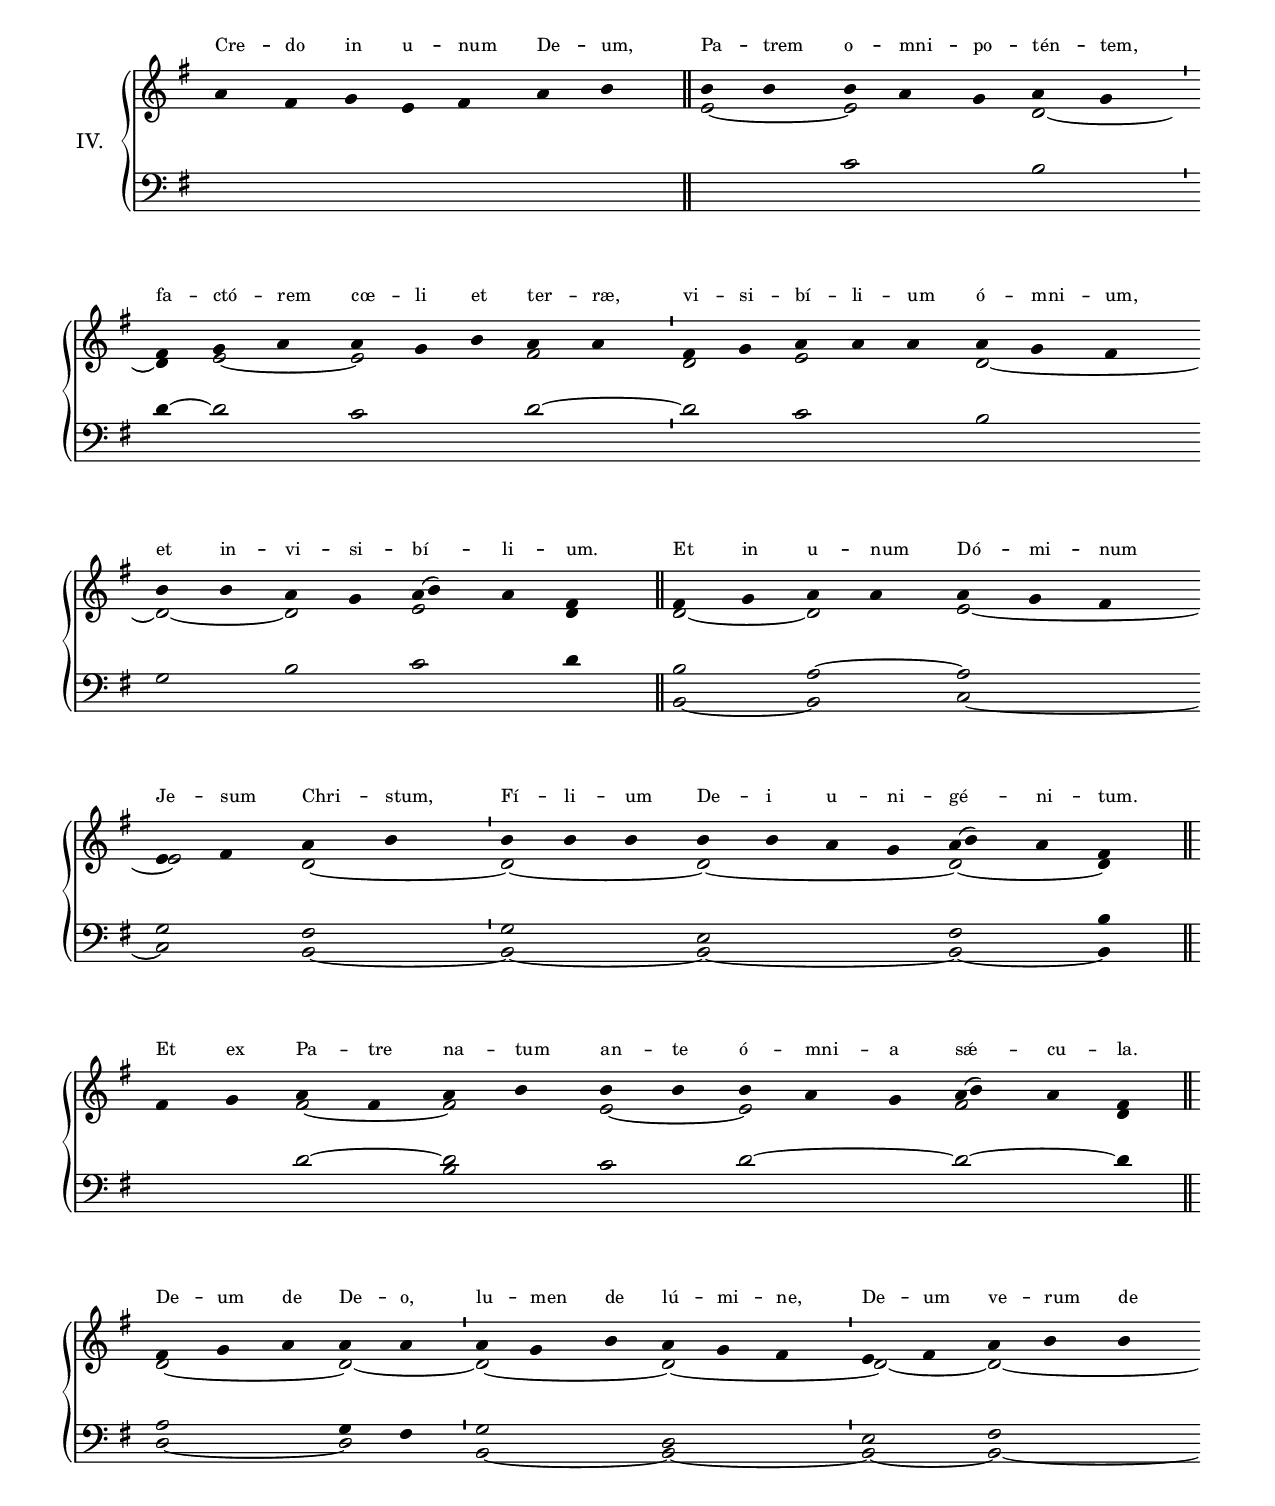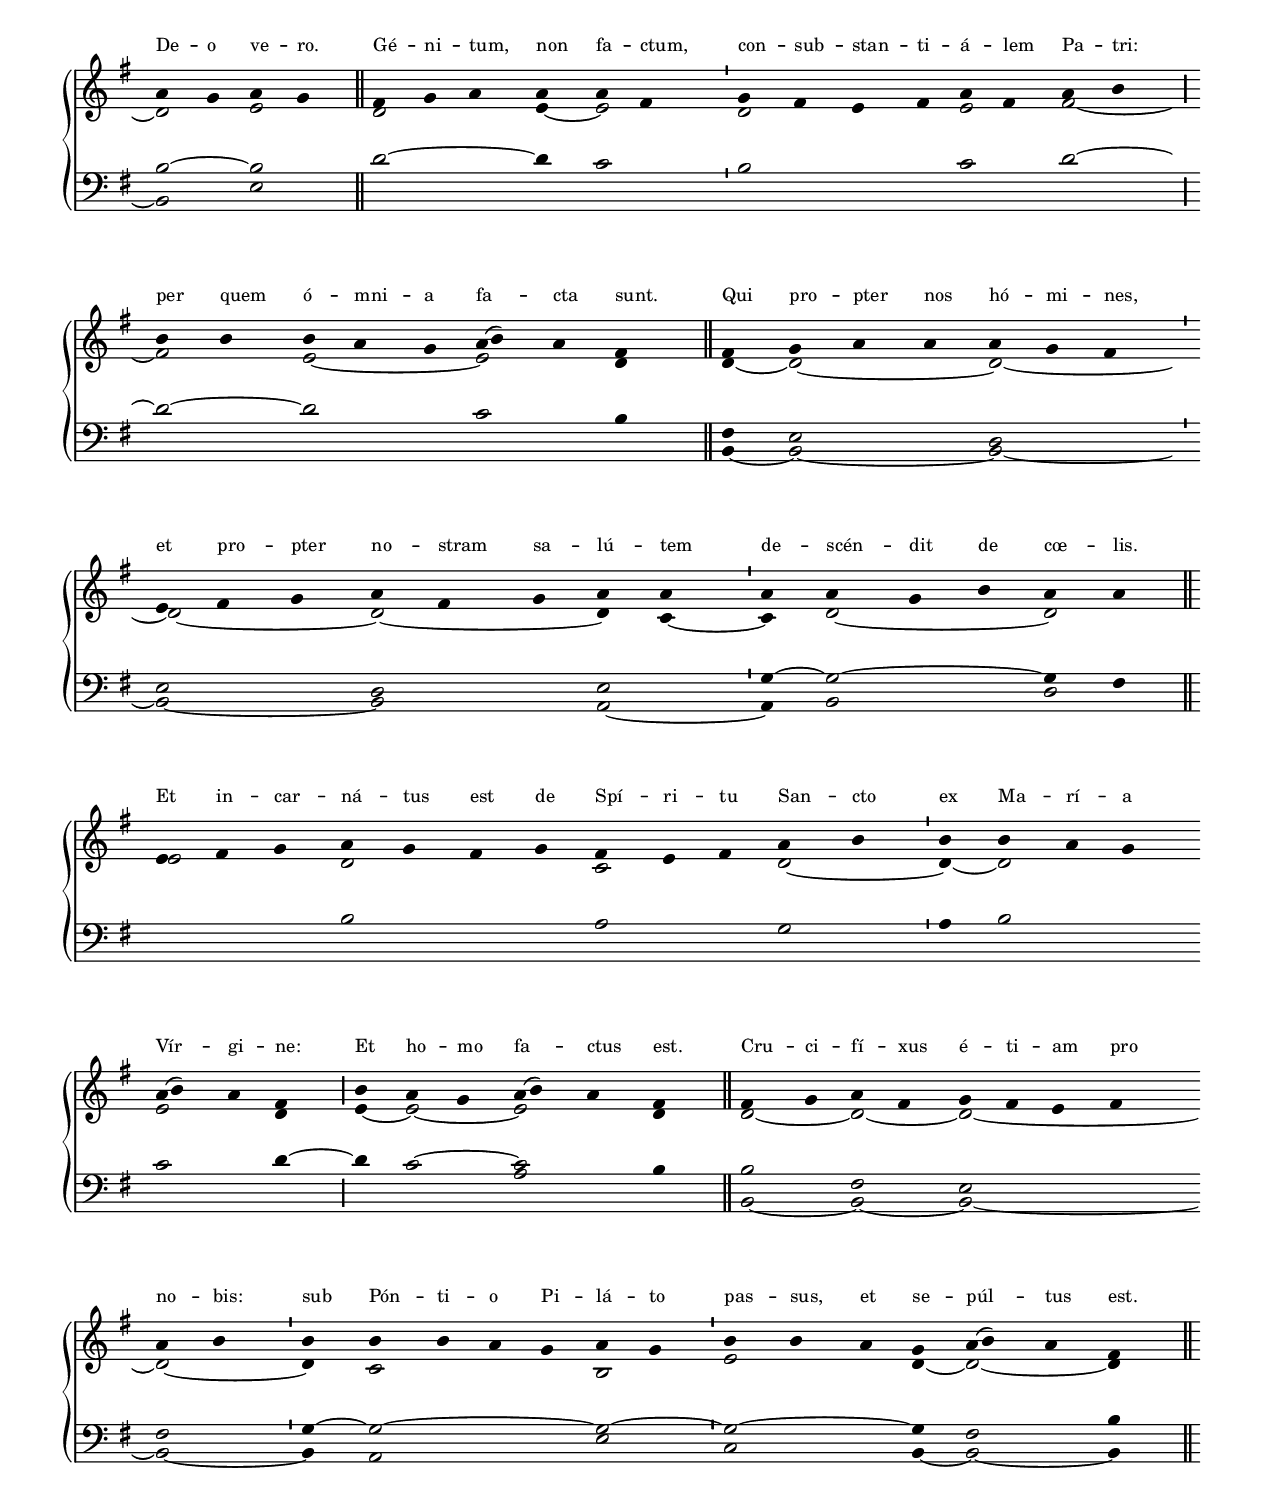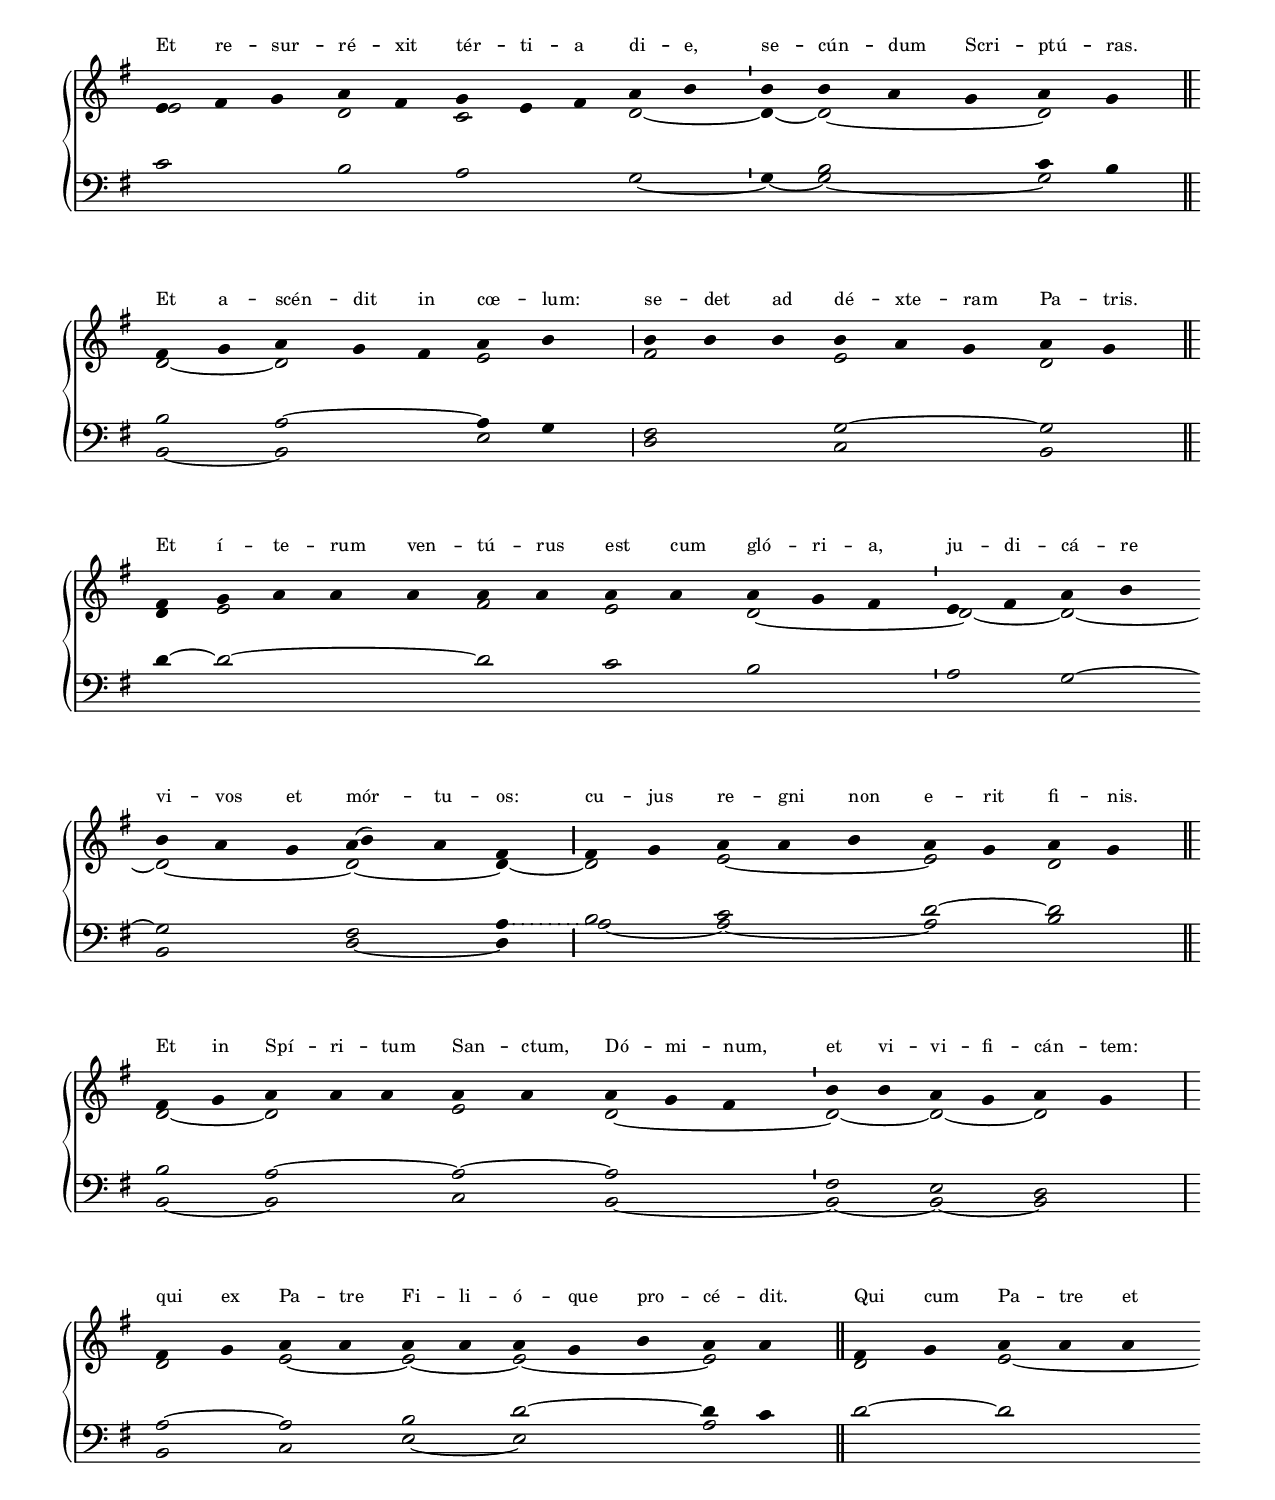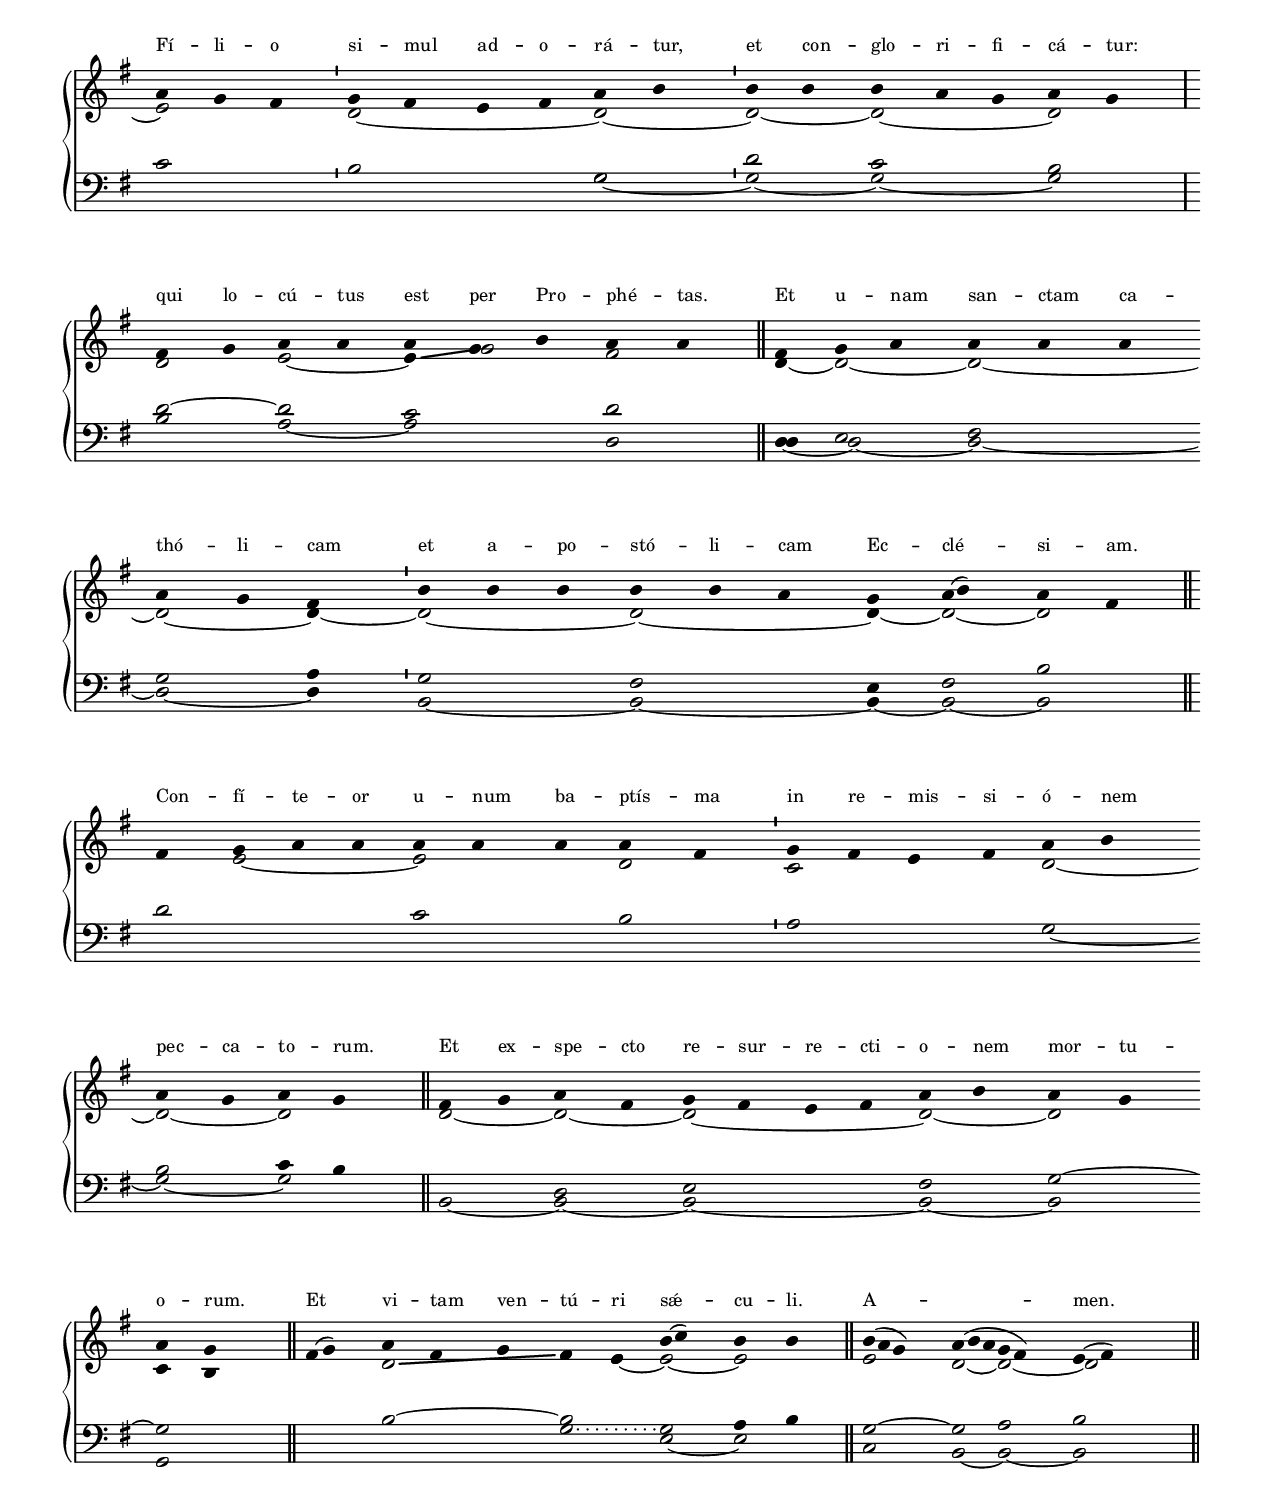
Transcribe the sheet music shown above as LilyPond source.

\version "2.18"
\include "gregorian.ly"
\include "noh2.ily"

%Page reference: page v.102
%(volume.page)

%Proofed 3/14

global = {
 %\key fis \locrian
 \key b \phrygian
 \cadenzaOn 
 \override Glissando #'thickness = #2.0
}

chantText = \lyricmode {
Cre -- do in u -- num De -- um, 
Pa -- trem o -- mni -- po -- tén -- tem, fa -- ctó -- rem cœ -- li et ter -- ræ, vi -- si -- bí -- li -- um ó -- mni -- um, et in -- vi -- si -- bí -- li -- um. 
Et in u -- num Dó -- mi -- num Je -- sum Chri -- stum, Fí -- li -- um De -- i u -- ni -- gé -- ni -- tum. 
Et ex Pa -- tre na -- tum an -- te ó -- mni -- a sǽ -- cu -- la. 
De -- um de De -- o, lu -- men de lú -- mi -- ne, De -- um ve -- rum de De -- o ve -- ro. 
Gé -- ni -- tum, non fa -- ctum, con -- sub -- stan -- ti -- á -- lem Pa -- tri: 
per quem ó -- mni -- a fa -- cta sunt. 
Qui pro -- pter nos hó -- mi -- nes, et pro -- pter no -- stram sa -- lú -- tem de -- scén -- dit de cœ -- lis. 
Et in -- car -- ná -- tus est de Spí -- ri -- tu San -- cto ex Ma -- rí -- a Vír -- gi -- ne: 
Et ho -- mo fa -- ctus est. 
Cru -- ci -- fí -- xus é -- ti -- am pro no -- bis: sub Pón -- ti -- o Pi -- lá -- to pas -- sus, et se -- púl -- tus est. 
Et re -- sur -- ré -- xit tér -- ti -- a di -- e, se -- cún -- dum Scri -- ptú -- ras. 
Et a -- scén -- dit in cœ -- lum: 
se -- det ad dé -- xte -- ram Pa -- tris. 
Et í -- te -- rum ven -- tú -- rus est cum gló -- ri -- a, ju -- di -- cá -- re vi -- vos et mór -- tu -- os: 
cu -- jus re -- gni non e -- rit fi -- nis. 
Et in Spí -- ri -- tum San -- ctum, Dó -- mi -- num, et vi -- vi -- fi -- cán -- tem: 
qui ex Pa -- tre Fi -- li -- ó -- que pro -- cé -- dit. 
Qui cum Pa -- tre et Fí -- li -- o si -- mul ad -- o -- rá -- tur, et con -- glo -- ri -- fi -- cá -- tur: 
qui lo -- cú -- tus est per Pro -- phé -- tas. 
Et u -- nam san -- ctam ca -- thó -- li -- cam et a -- po -- stó -- li -- cam Ec -- clé -- si -- am. 
Con -- fí -- te -- or u -- num ba -- ptís -- ma in re -- mis -- si -- ó -- nem pec -- ca -- to -- rum. 
Et ex -- spe -- cto re -- sur -- re -- cti -- o -- nem mor -- tu -- o -- rum. 
Et vi -- tam ven -- tú -- ri sǽ -- cu -- li. 
A -- _ men. }

chantMusic = {
\tieDown   a'4 fis'4 g'4 e'4 fis'4 a'4 b'4 \finalis
 b'4 b'4 b'4 a'4 g'4 a'4 g'4 \divisioMinima
 \forceBreak
 fis'4 g'4 a'4 a'4 g'4 b'4 a'4 a'4 \divisioMinima
 fis'4 g'4 a'4 a'4 a'4 a'4 g'4 fis'4 \forceBreak
 b'4 b'4 a'4 g'4 a'4 ( b'4) a'4 fis'4 \finalis
 fis'4 g'4 a'4 a'4 a'4 g'4 fis'4 \forceBreak
 e'4 fis'4 a'4 b'4 \divisioMinima
 b'4 b'4 b'4 b'4 b'4 a'4 g'4 a'4 ( b'4) a'4 fis'4 \finalis
 \forceBreak
 fis'4 g'4 a'4 fis'4 a'4 b'4 b'4 b'4 b'4 a'4 g'4 a'4 ( b'4) a'4 fis'4 \finalis
 \forceBreak
 fis'4 g'4 a'4 a'4 a'4 \divisioMinima
 a'4 g'4 b'4 a'4 g'4 fis'4 \divisioMinima
 e'4 fis'4 a'4 b'4 b'4 \forceBreak
 a'4 g'4 a'4 g'4 \finalis
 fis'4 g'4 a'4 a'4 a'4 fis'4 \divisioMinima
 g'4 fis'4 e'4 fis'4 a'4 fis'4 a'4 b'4 \divisioMaior
 \forceBreak
 b'4 b'4 b'4 a'4 g'4 a'4 ( b'4) a'4 fis'4 \finalis
 fis'4 g'4 a'4 a'4 a'4 g'4 fis'4 \divisioMinima
 \forceBreak
 e'4 fis'4 g'4 a'4 fis'4 g'4 a'4 a'4 \divisioMinima
 a'4 a'4 g'4 b'4 a'4 a'4 \finalis
 \forceBreak
 e'4 fis'4 g'4 a'4 g'4 fis'4 g'4 fis'4 e'4 fis'4 a'4 b'4 \divisioMinima
 b'4 b'4 a'4 g'4 \forceBreak
 a'4 ( b'4) a'4 fis'4 \divisioMaior
 b'4 a'4 g'4 a'4 ( b'4) a'4 fis'4 \finalis
 fis'4 g'4 a'4 fis'4 g'4 fis'4 e'4 fis'4 \forceBreak
 a'4 b'4 \divisioMinima
 b'4 b'4 b'4 a'4 g'4 a'4 g'4 \divisioMinima
 b'4 b'4 a'4 g'4 a'4 ( b'4) a'4 fis'4 \finalis
 \forceBreak
 e'4 fis'4 g'4 a'4 fis'4 g'4 e'4 fis'4 a'4 b'4 \divisioMinima
 b'4 b'4 a'4 g'4 a'4 g'4 \finalis
 \forceBreak
 fis'4 g'4 a'4 g'4 fis'4 a'4 b'4 \divisioMaior
 b'4 b'4 b'4 b'4 a'4 g'4 a'4 g'4 \finalis
 \forceBreak
 fis'4 g'4 a'4 a'4 a'4 a'4 a'4 a'4 a'4 a'4 g'4 fis'4 \divisioMinima
 e'4 fis'4 a'4 b'4 \forceBreak
 b'4 a'4 g'4 a'4 ( b'4) a'4 fis'4 \divisioMaior
 fis'4 g'4 a'4 a'4 b'4 a'4 g'4 a'4 g'4 \finalis
 \forceBreak
 fis'4 g'4 a'4 a'4 a'4 a'4 a'4 a'4 g'4 fis'4 \divisioMinima
 b'4 b'4 a'4 g'4 a'4 g'4 \divisioMaxima
 \forceBreak
 fis'4 g'4 a'4 a'4 a'4 a'4 a'4 g'4 b'4 a'4 a'4 \finalis
 fis'4 g'4 a'4 a'4 a'4 \forceBreak
 a'4 g'4 fis'4 \divisioMinima
 g'4 fis'4 e'4 fis'4 a'4 b'4 \divisioMinima
 b'4 b'4 b'4 a'4 g'4 a'4 g'4 \divisioMaxima
 \forceBreak
 fis'4 g'4 a'4 a'4 a'4 g'4 b'4 a'4 a'4 \finalis
 fis'4 g'4 a'4 a'4 a'4 a'4 \forceBreak
 a'4 g'4 fis'4 \divisioMinima
 b'4 b'4 b'4 b'4 b'4 a'4 g'4 a'4 ( b'4) a'4 fis'4 \finalis
 \forceBreak
 fis'4 g'4 a'4 a'4 a'4 a'4 a'4 a'4 fis'4 \divisioMinima
 g'4 fis'4 e'4 fis'4 a'4 b'4 \forceBreak
 a'4 g'4 a'4 g'4 \finalis
 fis'4 g'4 a'4 fis'4 g'4 fis'4 e'4 fis'4 a'4 b'4 a'4 g'4 \forceBreak
 a'4 g'4 \finalis
 fis'4 ( g'4) a'4 fis'4 g'4 fis'4 e'4  b'4 ( c''4) b'4 b'4 \finalis
 b'4 ( a'4 g'4) a'4 ( b'4 a'4 g'4 fis'4) e'4 ( fis'4) \finalis

}

altoMusic = {
r2*7/2 \finalis
e'2 ~ e'2*3/2 d'2 ~ \divisioMinima
d'4 e'2 ~ e'2*3/2 fis'2 \divisioMinima
d'2 e'2*3/2 d'2*3/2 ~ d'2 ~ d'2 e'2*3/2 d'4 \finalis
d'2 ~ d'2 e'2*3/2 ~ e'2 d'2 ~ \divisioMinima
d'2*3/2 ~ d'2*4/2 ~ d'2*3/2 ~ d'4 \finalis
r2 fis'2 ~ fis'2 e'2 ~ e'2*3/2 fis'2*3/2 d'4 \finalis
d'2*3/2 ~ d'2 ~ \divisioMinima
d'2*3/2 ~ d'2*3/2 ~ \divisioMinima
d'2 ~ d'2*3/2 ~ d'2 e'2 \finalis
d'2*3/2 e'4 ~ e'2 \divisioMinima
d'2*4/2 e'2 fis'2 ~ \divisioMaior
fis'2 e'2*3/2 ~ e'2*3/2 d'4 \finalis
d'4 ~ d'2*3/2 ~ d'2*3/2 ~ \divisioMinima
d'2*3/2 ~ d'2*3/2 ~ d'4 c'4 ~ \divisioMinima
c'4 d'2*3/2 ~ d'2 \finalis
e'2*3/2 d'2*4/2 c'2*3/2 d'2 ~ \divisioMinima
d'4 ~ d'2*3/2 e'2*3/2 d'4 \divisioMaior
e'4 ~ e'2 ~ e'2*3/2 d'4 \finalis
d'2 ~ d'2 ~ d'2*4/2 ~ d'2 ~ \divisioMinima
d'4 c'2*4/2 b2 \divisioMinima
e'2*3/2 d'4 ~ d'2*3/2 ~ d'4 \finalis
e'2*3/2 d'2 c'2*3/2 d'2 ~ \divisioMinima
d'4 ~ d'2*3/2 ~ d'2 \finalis
d'2 ~ d'2*3/2 e'2 \divisioMaior
fis'2*3/2 e'2*3/2 d'2 \finalis
d'4 e'2*4/2 fis'2 e'2 d'2*3/2 ~ \divisioMinima
d'2 ~ d'2 ~ d'2*3/2 ~ d'2*3/2 ~ d'4 ~ \divisioMaior
d'2 e'2*3/2 ~ e'2 d'2 \finalis
d'2 ~ d'2*3/2 e'2 d'2*3/2 ~ \divisioMinima
d'2 ~ d'2 ~ d'2 \divisioMaxima
d'2 e'2 ~ e'2 ~ e'2*3/2 ~ e'2 \finalis
d'2 e'2*3/2 ~ e'2*3/2 \divisioMinima
d'2*4/2 ~ d'2 ~ \divisioMinima
d'2 ~ d'2*3/2 ~ d'2 \divisioMaxima
d'2 e'2 ~ e'4 -\tweak Glissando.Y-offset #-0.8 \glissando g'2 fis'2 \finalis
d'4 ~ d'2 ~ d'2*3/2 ~ d'2 ~ d'4 ~ \divisioMinima
d'2*3/2 ~ d'2*3/2 ~ d'4 ~ d'2 ~ d'2 \finalis
r4 e'2*3/2 ~ e'2*3/2 d'2 \divisioMinima
c'2*4/2 d'2 ~ d'2 ~ d'2 \finalis
d'2 ~ d'2 ~ d'2*4/2 ~ d'2 ~ d'2 c'4 b4 \finalis
r2 d'2*3/2 -\tweak Glissando.Y-offset #-0.8 \glissando fis'4 e'4 ~ e'2 ~ e'2 \finalis
e'2*3/2 d'2*3/2 ~ d'2 ~ d'2 \finalis
}

tenorMusic = {
r2*7/2 \finalis
r2 c'2*3/2 b2 \divisioMinima
d'4 ~ d'2 c'2*3/2 d'2 ~ \divisioMinima
d'2 c'2*3/2 b2*3/2 g2 b2 c'2*3/2 d'4 \finalis
b2 a2 ~ a2*3/2 g2 fis2 \divisioMinima
g2*3/2 e2*4/2 fis2*3/2 b4 \finalis
r2 d'2 ~ d'2 c'2 d'2*3/2 ~ d'2*3/2 ~ d'4 \finalis
a2*3/2 g4 fis4 \divisioMinima
g2*3/2 d2*3/2 \divisioMinima
e2 fis2*3/2 b2 ~ b2 \finalis
d'2*3/2 ~ d'4 c'2 \divisioMinima
b2*4/2 c'2 d'2 ~ \divisioMaior
d'2 ~ d'2*3/2 c'2*3/2 b4 \finalis
fis4 e2*3/2 d2*3/2 \divisioMinima
e2*3/2 d2*3/2 e2 \divisioMinima
g4 ~ g2*3/2 ~ g4 fis4 \finalis
r2*3/2 b2*4/2 a2*3/2 g2 \divisioMinima
a4 b2*3/2 c'2*3/2 d'4 ~ \divisioMaior
d'4 c'2 ~ c'2*3/2 b4 \finalis
b2 fis2 e2*4/2 fis2 \divisioMinima
g4 ~ g2*4/2 ~ g2 ~ \divisioMinima
g2*3/2 ~ g4 fis2*3/2 b4 \finalis
c'2*3/2 b2 a2*3/2 r2 \divisioMinima
r4 b2*3/2 c'4 b4 \finalis
b2 a2*3/2 ~ a4 g4 \divisioMaior
fis2*3/2 g2*3/2 ~ g2 \finalis
d'4 ~ d'2*4/2 ~ d'2 c'2 b2*3/2 \divisioMinima
a2 g2 ~ g2*3/2 fis2*3/2 a4 \divisioMaior
b2 c'2*3/2 d'2 ~ d'2 \finalis
b2 a2*3/2 ~ a2 ~ a2*3/2 \divisioMinima
fis2 e2 d2 \divisioMaxima
a2 ~ a2 b2 d'2*3/2 ~ d'4 c'4 \finalis
d'2 ~ d'2*3/2 c'2*3/2 \divisioMinima
b2*4/2 g2 \divisioMinima
d'2 c'2*3/2 b2 \divisioMaxima
d'2 ~ d'2 c'2*3/2 d'2 \finalis
\shiftRight d4 e2 fis2*3/2 g2 a4 \divisioMinima
g2*3/2 fis2*3/2 e4 fis2 b2 \finalis
d'2*4/2 c'2*3/2 b2 \divisioMinima
r2*6/2 b2 c'4 b4 \finalis
r2 d2 e2*4/2 fis2 g2 ~ g2 \finalis
r2 b2*3/2 ~ b2 g2 a4 b4 \finalis
g2*3/2 ~ g2*3/2 a2 b2 \finalis
}

bassMusic = {
r2*7/2 \finalis
r2*7/2 \divisioMinima
s2*8/2 \divisioMinima
s2*16/2 \finalis
b,2 ~ b,2 c2*3/2 ~ c2 b,2 ~ \divisioMinima
b,2*3/2 ~ b,2*4/2 ~ b,2*3/2 ~ b,4 \finalis
r2*4/2 b2*11/2 \finalis
d2*3/2 ~ d2 \divisioMinima
b,2*3/2 ~ b,2*3/2 ~ \divisioMinima
b,2 ~ b,2*3/2 ~ b,2 e2 \finalis
s2*6/2 \divisioMinima
s2*8/2 \divisioMaior
s2*9/2 \finalis
b,4 ~ b,2*3/2 ~ b,2*3/2 ~ \divisioMinima
b,2*3/2 ~ b,2*3/2 a,2 ~ \divisioMinima
a,4 b,2*3/2 d2 \finalis
s2*12/2 \divisioMinima
s2*8/2 \divisioMaior
s2*3/2 a2*4/2 \finalis
b,2 ~ b,2 ~ b,2*4/2 ~ b,2 ~ \divisioMinima
b,4 a,2*4/2 e2 \divisioMinima
c2*3/2 b,4 ~ b,2*3/2 ~ b,4 \finalis
s2*8/2 g2 ~ \divisioMinima
g4 ~ g2*3/2 ~ g2 \finalis
b,2 ~ b,2*3/2 e2 \divisioMaior
d2*3/2 c2*3/2 b,2 \finalis
s2*12/2 \divisioMinima
s2*4/2 b,2*3/2 d2*3/2 ~ d4 \divisioMaior
a2 ~ a2*3/2 ~ a2 b2 \finalis
b,2 ~ b,2*3/2 c2 b,2*3/2 ~ \divisioMinima
b,2 ~ b,2 ~ b,2 \divisioMaxima
b,2 c2 e2 ~ e2*3/2 a2 \finalis
s2*8/2 \divisioMinima
s2*4/2 g2 ~ \divisioMinima
g2 ~ g2*3/2 ~ g2 \divisioMaxima
b2 a2 ~ a2*3/2 d2 \finalis
d4 ~ d2 ~ d2*3/2 ~ d2 ~ d4 \divisioMinima
b,2*3/2 ~ b,2*3/2 ~ b,4 ~ b,2 ~ b,2 \finalis
s2*9/2 \divisioMinima
a2*4/2 g2 ~ g2 ~ g2 \finalis
b,2 ~ b,2 ~ b,2*4/2 ~ b,2 ~ b,2 g,2 \finalis
r2 r2*3/2 g2 e2 ~ e2 \finalis
c2*3/2 b,2*3/2 ~ b,2 ~ b,2 \finalis
}

voiceLines = {
\voiceLineStyle


s2*244/2
\allowVoiceLineBreak
\offsetVoiceLineY
\voiceLine "down" "down" a2*1/2 a2*1/2


s2*123/2
\allowVoiceLineBreak
\voiceLine "down" "down" g2*2/2 g2*1/2


}

\score{
  <<
    \new Lyrics
    \new GrandStaff <<
      \set GrandStaff.autoBeaming = ##f
      \set GrandStaff.instrumentName = \markup \center-column {
        "IV."
      }
      \new Staff = up <<
        \new Voice = "chant" {
          \voiceOne \global \chantMusic
        }
        \new Voice {
          \voiceTwo \global \altoMusic
        }
      >>

      \new Staff = down <<
        \clef bass
        \new Voice {
          \voiceOne \global \tenorMusic
        }
        \new Voice {
          \voiceTwo \global \bassMusic
        }
	\new Voice {
        \voiceThree \global \voiceLines
        }
      >>
    >>
    \context Lyrics {
      \lyricsto chant {
      \chantText
    }
    }
  >>
  \layout{
  }
  
}
